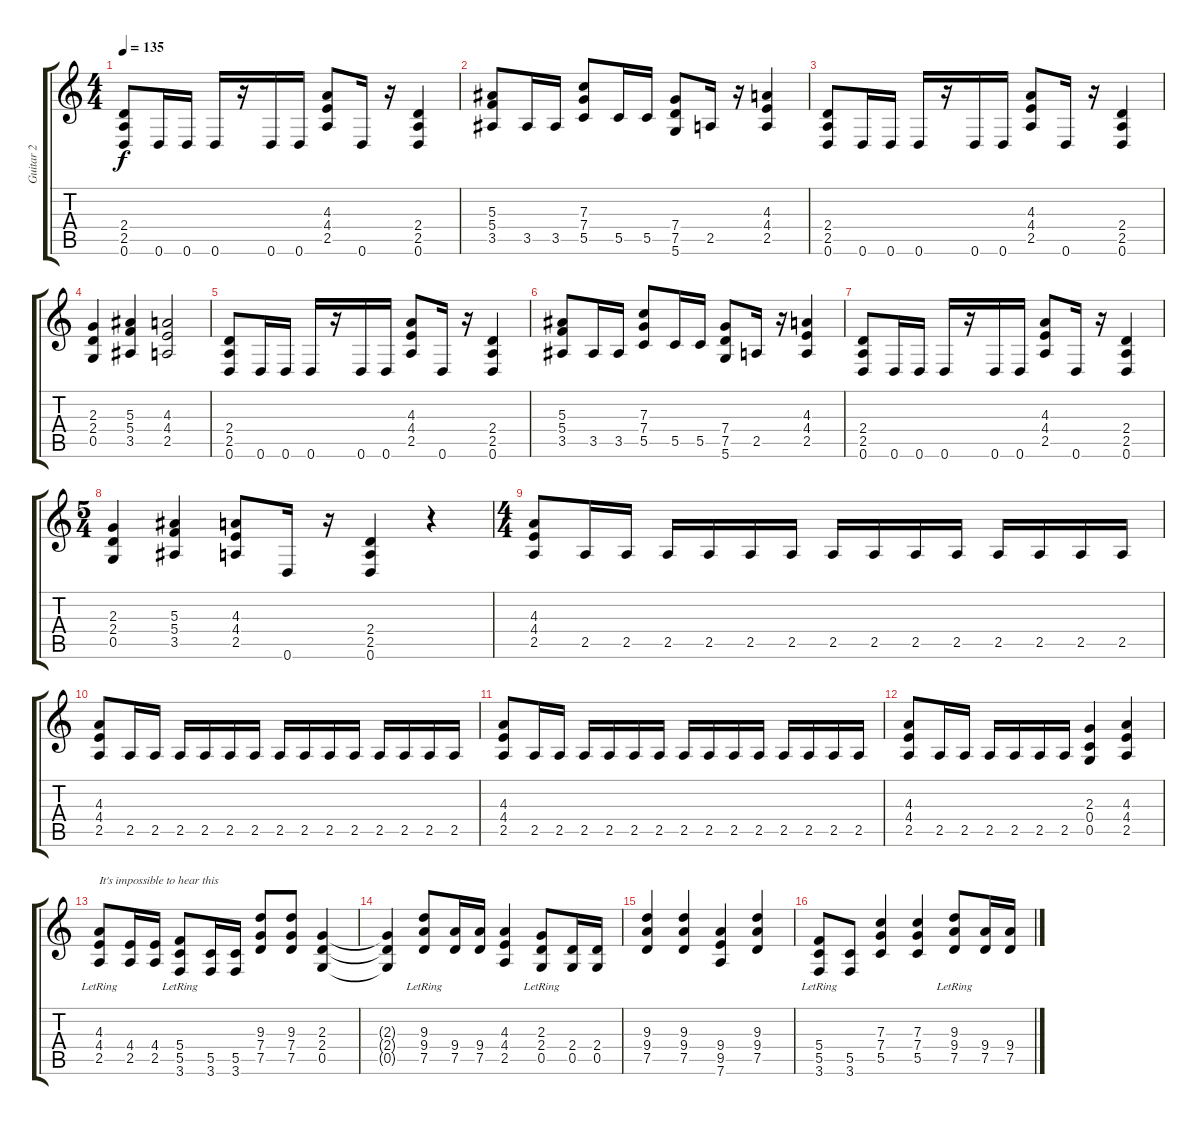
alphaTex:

\track ("Guitar 2" "Guitar 2") {instrument distortionguitar}
\staff {score tabs}
\tuning (D4 A3 F3 C3 G2 D2) {hide}
\ts (4 4)
\tempo 135
\clef g2
\ks c
(2.4 2.5 0.6).8{dy f} 0.6.16 0.6.16 0.6.16 r.16 0.6.16 0.6.16 (4.3 4.4 2.5).8 0.6.16 r.16 (2.4 2.5 0.6).4 |
(5.3 5.4 3.5).8 3.5.16 3.5.16 (7.3 7.4 5.5).8 5.5.16 5.5.16 (7.4 7.5 5.6).8 2.5.16 r.16 (4.3 4.4 2.5).4 |
(2.4 2.5 0.6).8 0.6.16 0.6.16 0.6.16 r.16 0.6.16 0.6.16 (4.3 4.4 2.5).8 0.6.16 r.16 (2.4 2.5 0.6).4 |
(2.3 2.4 0.5).4 (5.3 5.4 3.5).4 (4.3 4.4 2.5).2 |
(2.4 2.5 0.6).8 0.6.16 0.6.16 0.6.16 r.16 0.6.16 0.6.16 (4.3 4.4 2.5).8 0.6.16 r.16 (2.4 2.5 0.6).4 |
(5.3 5.4 3.5).8 3.5.16 3.5.16 (7.3 7.4 5.5).8 5.5.16 5.5.16 (7.4 7.5 5.6).8 2.5.16 r.16 (4.3 4.4 2.5).4 |
(2.4 2.5 0.6).8 0.6.16 0.6.16 0.6.16 r.16 0.6.16 0.6.16 (4.3 4.4 2.5).8 0.6.16 r.16 (2.4 2.5 0.6).4 |
\ts (5 4)
(2.3 2.4 0.5).4 (5.3 5.4 3.5).4 (4.3 4.4 2.5).8 0.6.16 r.16 (2.4 2.5 0.6).4 r.4 |
\ts (4 4)
(4.3 4.4 2.5).8 2.5.16 2.5.16 2.5.16 2.5.16 2.5.16 2.5.16 2.5.16 2.5.16 2.5.16 2.5.16 2.5.16 2.5.16 2.5.16 2.5.16 |
(4.3 4.4 2.5).8 2.5.16 2.5.16 2.5.16 2.5.16 2.5.16 2.5.16 2.5.16 2.5.16 2.5.16 2.5.16 2.5.16 2.5.16 2.5.16 2.5.16 |
(4.3 4.4 2.5).8 2.5.16 2.5.16 2.5.16 2.5.16 2.5.16 2.5.16 2.5.16 2.5.16 2.5.16 2.5.16 2.5.16 2.5.16 2.5.16 2.5.16 |
(4.3 4.4 2.5).8 2.5.16 2.5.16 2.5.16 2.5.16 2.5.16 2.5.16 (2.3 0.4 0.5).4 (4.3 4.4 2.5).4 |
(4.3{lr} 4.4{lr} 2.5).8{txt "It's impossible to hear this"} (4.4 2.5).16 (4.4 2.5).16 (5.4{lr} 5.5{lr} 3.6).8 (5.5 3.6).16 (5.5 3.6).16 (9.3 7.4 7.5).8 (9.3 7.4 7.5).8 (2.3 2.4 0.5).4 |
(2.3{t} 2.4{t} 0.5{t}).4 (9.3{lr} 9.4{lr} 7.5).8 (9.4 7.5).16 (9.4 7.5).16 (4.3 4.4 2.5).4 (2.3{lr} 2.4{lr} 0.5).8 (2.4 0.5).16 (2.4 0.5).16 |
(9.3 9.4 7.5).4 (9.3 9.4 7.5).4 (9.4 9.5 7.6).4 (9.3 9.4 7.5).4 |
(5.4{lr} 5.5{lr} 3.6).8 (5.5 3.6).8 (7.3 7.4 5.5).4 (7.3 7.4 5.5).4 (9.3{lr} 9.4{lr} 7.5).8 (9.4 7.5).16 (9.4 7.5).16
